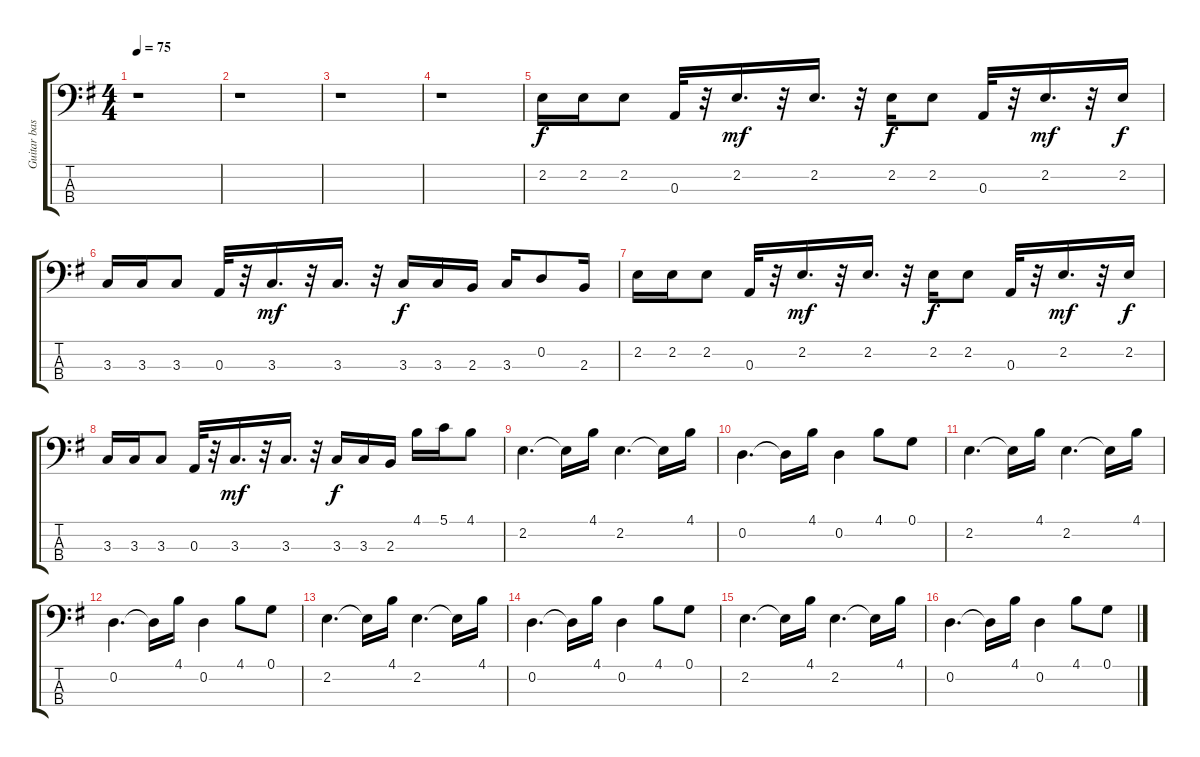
\track ("Guitar bass" "Guitar bas") {instrument electricbassfinger}
\staff {score tabs}
\tuning (G2 D2 A1 E1) {hide}
\ts (4 4)
\tempo 75
\clef f4
\ks eminor
r.1{dy f instrument electricbassfinger} |
r.1 |
r.1 |
r.1 |
2.2.16 2.2.16 2.2.8 0.3.32 r.32 2.2.16{d dy mf} r.32 2.2.16{d} r.32 2.2.16{dy f} 2.2.8 0.3.32 r.32 2.2.16{d dy mf} r.32 2.2.16{dy f} |
3.3.16 3.3.16 3.3.8 0.3.32 r.32 3.3.16{d dy mf} r.32 3.3.16{d} r.32 3.3.16{dy f} 3.3.16 2.3.16 3.3.16 0.2.8 2.3.16 |
2.2.16 2.2.16 2.2.8 0.3.32 r.32 2.2.16{d dy mf} r.32 2.2.16{d} r.32 2.2.16{dy f} 2.2.8 0.3.32 r.32 2.2.16{d dy mf} r.32 2.2.16{dy f} |
3.3.16 3.3.16 3.3.8 0.3.32 r.32 3.3.16{d dy mf} r.32 3.3.16{d} r.32 3.3.16{dy f} 3.3.16 2.3.16 4.1.16 5.1.16 4.1.8 |
2.2.4{d} 2.2{t}.16 4.1.16 2.2.4{d} 2.2{t}.16 4.1.16 |
0.2.4{d} 0.2{t}.16 4.1.16 0.2.4 4.1.8 0.1.8 |
2.2.4{d} 2.2{t}.16 4.1.16 2.2.4{d} 2.2{t}.16 4.1.16 |
0.2.4{d} 0.2{t}.16 4.1.16 0.2.4 4.1.8 0.1.8 |
2.2.4{d} 2.2{t}.16 4.1.16 2.2.4{d} 2.2{t}.16 4.1.16 |
0.2.4{d} 0.2{t}.16 4.1.16 0.2.4 4.1.8 0.1.8 |
2.2.4{d} 2.2{t}.16 4.1.16 2.2.4{d} 2.2{t}.16 4.1.16 |
0.2.4{d} 0.2{t}.16 4.1.16 0.2.4 4.1.8 0.1.8
